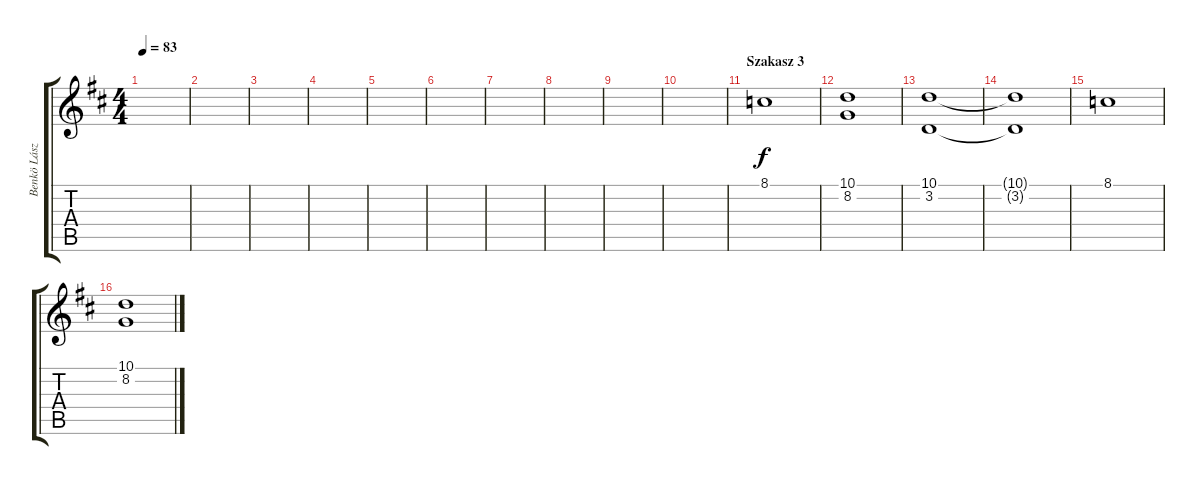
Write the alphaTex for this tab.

\track ("Benkö László \"Laci\" Keyboards 2" "Benkö Lász") {instrument stringensemble2}
\staff {score tabs}
\tuning (E4 B3 G3 D3 A2 E2) {hide}
\ts (4 4)
\tempo 83
\clef g2
\ks d
|
|
|
|
|
|
|
|
|
|
\section ("" "Szakasz 3")
8.1.1{balance 8} |
(10.1 8.2).1 |
(10.1 3.2).1 |
(10.1{t} 3.2{t}).1 |
8.1.1 |
(10.1 8.2).1
